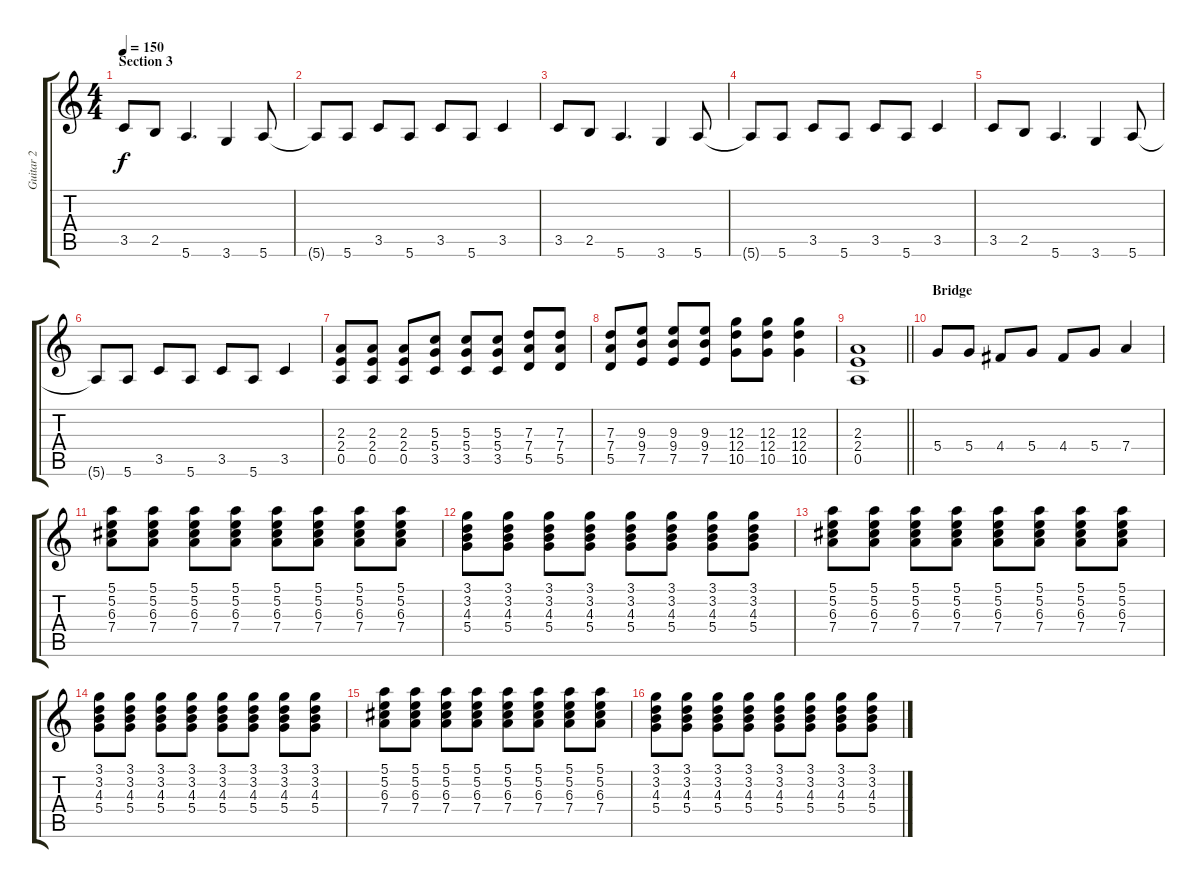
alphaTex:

\track ("Guitar 2" "Guitar 2") {instrument overdrivenguitar}
\staff {score tabs}
\tuning (E4 B3 G3 D3 A2 E2) {hide}
\ts (4 4)
\section ("" "Section 3")
\tempo 150
\clef g2
\ks c
3.5.8{dy f} 2.5.8 5.6.4{d} 3.6.4 5.6.8 |
5.6{t}.8 5.6.8 3.5.8 5.6.8 3.5.8 5.6.8 3.5.4 |
3.5.8 2.5.8 5.6.4{d} 3.6.4 5.6.8 |
5.6{t}.8 5.6.8 3.5.8 5.6.8 3.5.8 5.6.8 3.5.4 |
3.5.8 2.5.8 5.6.4{d} 3.6.4 5.6.8 |
5.6{t}.8 5.6.8 3.5.8 5.6.8 3.5.8 5.6.8 3.5.4 |
(2.3 2.4 0.5).8 (2.3 2.4 0.5).8 (2.3 2.4 0.5).8 (5.3 5.4 3.5).8 (5.3 5.4 3.5).8 (5.3 5.4 3.5).8 (7.3 7.4 5.5).8 (7.3 7.4 5.5).8 |
(7.3 7.4 5.5).8 (9.3 9.4 7.5).8 (9.3 9.4 7.5).8 (9.3 9.4 7.5).8 (12.3 12.4 10.5).8 (12.3 12.4 10.5).8 (12.3 12.4 10.5).4 |
\barLineRight lightlight
(2.3 2.4 0.5).1 |
\section ("" "Bridge")
5.4.8 5.4.8 4.4.8 5.4.8 4.4.8 5.4.8 7.4.4 |
(5.1 5.2 6.3 7.4).8{volume 16} (5.1 5.2 6.3 7.4).8 (5.1 5.2 6.3 7.4).8 (5.1 5.2 6.3 7.4).8 (5.1 5.2 6.3 7.4).8 (5.1 5.2 6.3 7.4).8 (5.1 5.2 6.3 7.4).8 (5.1 5.2 6.3 7.4).8 |
(3.1 3.2 4.3 5.4).8 (3.1 3.2 4.3 5.4).8 (3.1 3.2 4.3 5.4).8 (3.1 3.2 4.3 5.4).8 (3.1 3.2 4.3 5.4).8 (3.1 3.2 4.3 5.4).8 (3.1 3.2 4.3 5.4).8 (3.1 3.2 4.3 5.4).8 |
(5.1 5.2 6.3 7.4).8 (5.1 5.2 6.3 7.4).8 (5.1 5.2 6.3 7.4).8 (5.1 5.2 6.3 7.4).8 (5.1 5.2 6.3 7.4).8 (5.1 5.2 6.3 7.4).8 (5.1 5.2 6.3 7.4).8 (5.1 5.2 6.3 7.4).8 |
(3.1 3.2 4.3 5.4).8 (3.1 3.2 4.3 5.4).8 (3.1 3.2 4.3 5.4).8 (3.1 3.2 4.3 5.4).8 (3.1 3.2 4.3 5.4).8 (3.1 3.2 4.3 5.4).8 (3.1 3.2 4.3 5.4).8 (3.1 3.2 4.3 5.4).8 |
(5.1 5.2 6.3 7.4).8 (5.1 5.2 6.3 7.4).8 (5.1 5.2 6.3 7.4).8 (5.1 5.2 6.3 7.4).8 (5.1 5.2 6.3 7.4).8 (5.1 5.2 6.3 7.4).8 (5.1 5.2 6.3 7.4).8 (5.1 5.2 6.3 7.4).8 |
(3.1 3.2 4.3 5.4).8 (3.1 3.2 4.3 5.4).8 (3.1 3.2 4.3 5.4).8 (3.1 3.2 4.3 5.4).8 (3.1 3.2 4.3 5.4).8 (3.1 3.2 4.3 5.4).8 (3.1 3.2 4.3 5.4).8 (3.1 3.2 4.3 5.4).8
